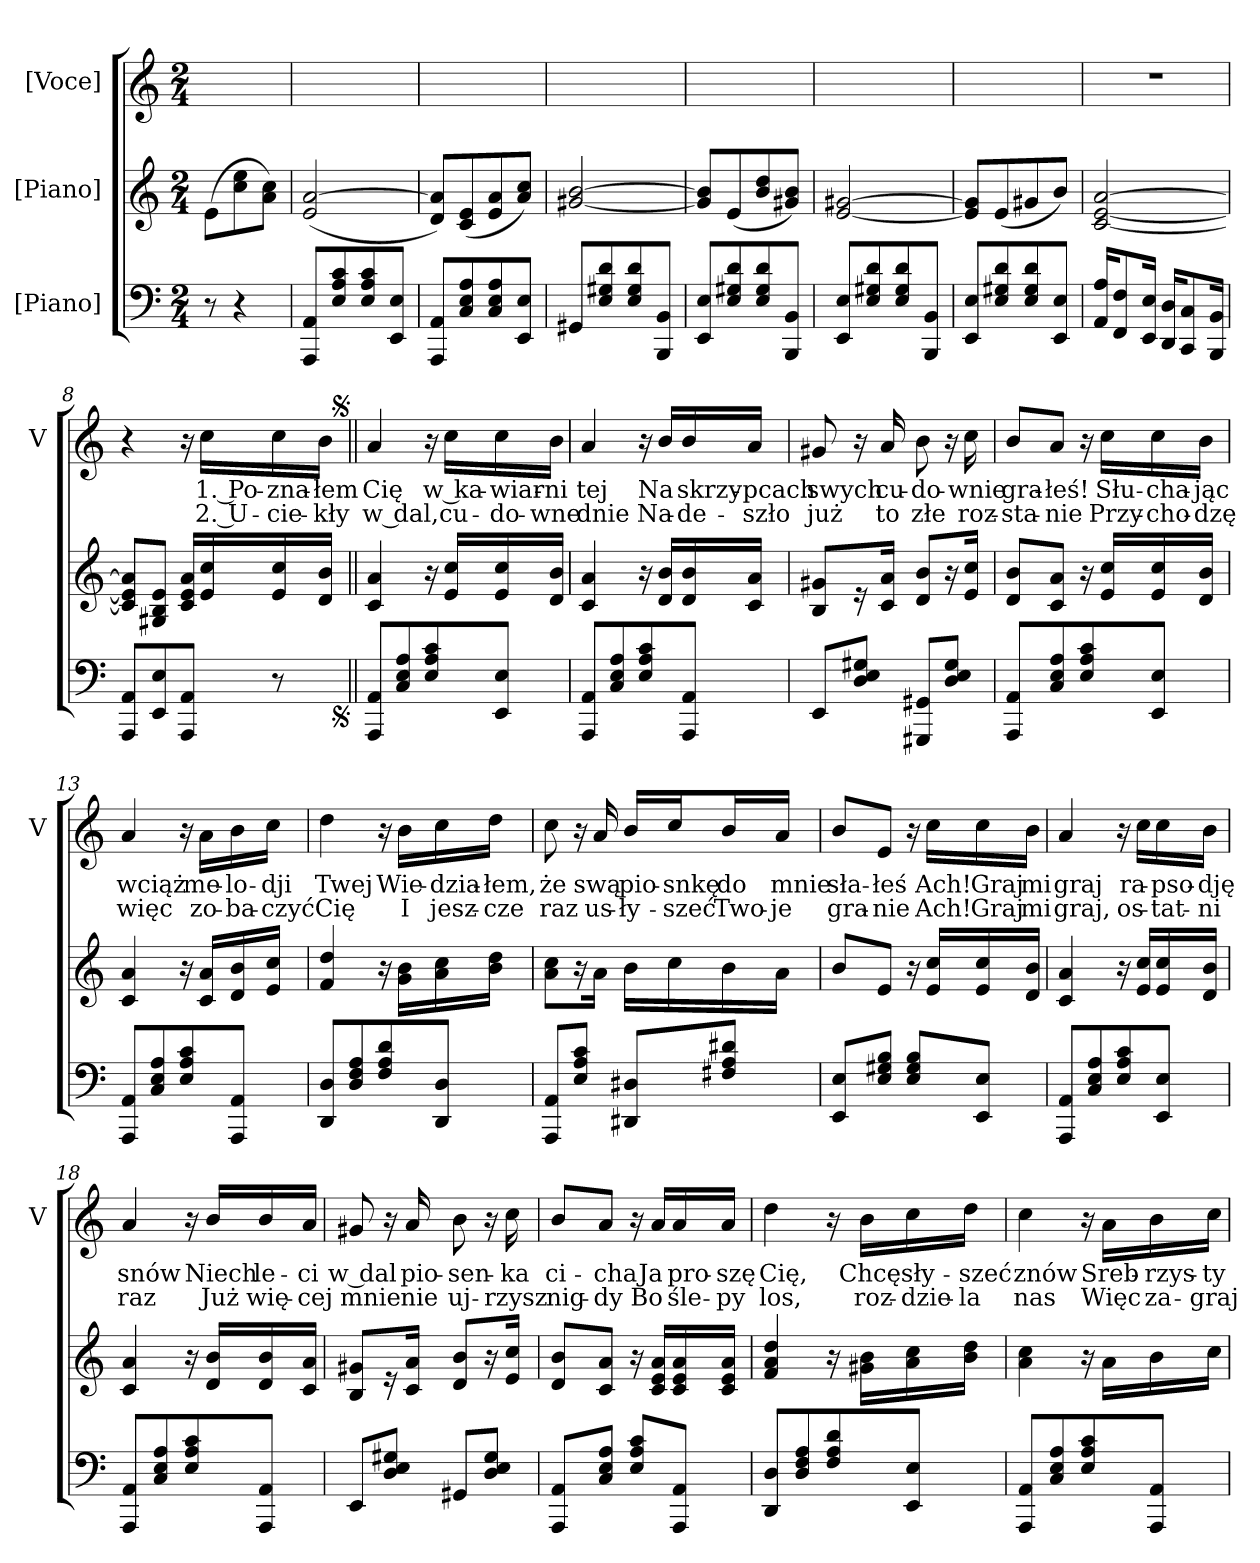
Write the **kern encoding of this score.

**kern	**kern	**kern	**text	**text
*part3	*part2	*part1	*part1	*part1
*staff3	*staff2	*staff1	*staff1	*staff1
*I"[Piano]	*I"[Piano]	*I"[Voce]	*	*
*	*	*I'V	*	*
*clefF4	*clefG2	*clefG2	*	*
*k[]	*k[]	*k[]	*	*
*a:	*a:	*a:	*	*
*M2/4	*M2/4	*M2/4	*	*
=	=	=	=	=
8r	(>8e\L	4ryy	.	.
4r	8cc\ 8ee\	.	.	.
.	8a\ 8cc\J)	8ryy	.	.
=1	=1	=1	=1	=1
8AAA/ 8AA/L	(2e/ [2a/	2ryy	.	.
8E/ 8A/ 8c/	.	.	.	.
8E/ 8A/ 8c/	.	.	.	.
8EE/ 8E/J	.	.	.	.
=2	=2	=2	=2	=2
8AAA/ 8AA/L	8d/ 8a]/L)	2ryy	.	.
8C/ 8E/ 8A/	(8c/ 8e/	.	.	.
8C/ 8E/ 8A/	8e/ 8a/	.	.	.
8EE/ 8E/J	8a/ 8cc/J)	.	.	.
=3	=3	=3	=3	=3
8GG#X/L	[2g#X/ [2b/	2ryy	.	.
8E/ 8G#X/ 8d/	.	.	.	.
8E/ 8G#/ 8d/	.	.	.	.
8BBB/ 8BB/J	.	.	.	.
=4	=4	=4	=4	=4
8EE/ 8E/L	8g#]/ 8b]/L	2ryy	.	.
8E/ 8G#X/ 8d/	(8e/	.	.	.
8E/ 8G#/ 8d/	8b/ 8dd/	.	.	.
8BBB/ 8BB/J	8g#X/ 8b/J)	.	.	.
=5	=5	=5	=5	=5
8EE/ 8E/L	[2e/ [2g#X/	2ryy	.	.
8E/ 8G#X/ 8d/	.	.	.	.
8E/ 8G#/ 8d/	.	.	.	.
8BBB/ 8BB/J	.	.	.	.
=6	=6	=6	=6	=6
8EE/ 8E/L	8e]/ 8g#]/L	2ryy	.	.
8E/ 8G#X/ 8d/	(8e/	.	.	.
8E/ 8G#/ 8d/	8g#X/	.	.	.
8EE/ 8E/J	8b/J)	.	.	.
=7	=7	=7	=7	=7
16AA/ 16A/KL	[2c/ [2e/ [2a/	2r	.	.
8FF/ 8F/	.	.	.	.
16EE/ 16E/Jk	.	.	.	.
16DD/ 16D/KL	.	.	.	.
8CC/ 8C/	.	.	.	.
16BBB/ 16BB/Jk	.	.	.	.
=8	=8	=8	=8	=8
8AAA/ 8AA/L	8c]/ 8e]/ 8a]/L	4r	.	.
8EE/ 8E/	8G#X/ 8B/ 8e/J	.	.	.
8AAA/ 8AA/J	16c/ 16e/ 16a/LL	16r	.	.
.	16e/ 16cc/	16cc\LL	1. Po-	2. U-
8r	16e/ 16cc/	16cc\	-zna-	-cie-
.	16d/ 16b/JJ	16b\JJ	-łem	-kły
!	!	!LO:TX:a:rj:t=[segno]	!	!
!LO:TX:b:rj:t=[segno]	!	!	!	!
=9||	=9||	=9||	=9||	=9||
8AAA/ 8AA/L	4c/ 4a/	4a/	Cię	w dal,
8C/ 8E/ 8A/	.	.	.	.
8E/ 8A/ 8c/	16r	16r	.	.
.	16e/ 16cc/LL	16cc\LL	w ka-	cu-
8EE/ 8E/J	16e/ 16cc/	16cc\	-wiar-	-do-
.	16d/ 16b/JJ	16b\JJ	-ni	-wne
=10	=10	=10	=10	=10
8AAA/ 8AA/L	4c/ 4a/	4a/	tej	dnie
8C/ 8E/ 8A/	.	.	.	.
8E/ 8A/ 8c/	16r	16r	.	.
.	16d/ 16b/LL	16b/LL	Na	Na-
8AAA/ 8AA/J	16d/ 16b/	16b/	skrzy-	-de-
.	16c/ 16a/JJ	16a/JJ	-pcach	-szło
=11	=11	=11	=11	=11
8EE/L	8B/ 8g#X/L	8g#X/	swych	już
8D/ 8E/ 8G#X/J	16r	16r	.	.
.	16c/ 16a/Jk	16a/	cu-	to
8GGG#X/ 8GG#X/L	8d/ 8b/L	8b\	-do-	złe
8D/ 8E/ 8G#/J	16r	16r	.	.
.	16e/ 16cc/Jk	16cc\	-wnie	roz-
=12	=12	=12	=12	=12
8AAA/ 8AA/L	8d/ 8b/L	8b/L	gra-	-sta-
8C/ 8E/ 8A/	8c/ 8a/J	8a/J	-łeś!	-nie
8E/ 8A/ 8c/	16r	16r	.	.
.	16e/ 16cc/LL	16cc\LL	Słu-	Przy-
8EE/ 8E/J	16e/ 16cc/	16cc\	-cha-	-cho-
.	16d/ 16b/JJ	16b\JJ	-jąc	-dzę
=13	=13	=13	=13	=13
8AAA/ 8AA/L	4c/ 4a/	4a/	wciąż	więc
8C/ 8E/ 8A/	.	.	.	.
8E/ 8A/ 8c/	16r	16r	.	.
.	16c/ 16a/LL	16a\LL	me-	zo-
8AAA/ 8AA/J	16d/ 16b/	16b\	-lo-	-ba-
.	16e/ 16cc/JJ	16cc\JJ	-dji	-czyć
=14	=14	=14	=14	=14
8DD/ 8D/L	4f/ 4dd/	4dd\	Twej	Cię
8D/ 8F/ 8A/	.	.	.	.
8F/ 8A/ 8d/	16r	16r	.	.
.	16g\ 16b\LL	16b\LL	Wie-	I
8DD/ 8D/J	16a\ 16cc\	16cc\	-dzia-	jesz-
.	16b\ 16dd\JJ	16dd\JJ	-łem,	-cze
=15	=15	=15	=15	=15
8AAA/ 8AA/L	8a\ 8cc\L	8cc\	że	raz
8E/ 8A/ 8c/J	16r	16r	.	.
.	16a\Jk	16a/	swą	us-
8DD#X/ 8D#X/L	16b\LL	16b/LL	pio-	-ły-
.	16cc\	16cc/J	-snkę	-szeć
8F#X/ 8A/ 8d#X/J	16b\	16b/L	do	Two-
.	16a\JJ	16a/JJ	mnie	-je
=16	=16	=16	=16	=16
8EE/ 8E/L	8b/L	8b/L	sła-	gra-
8E/ 8G#X/ 8B/J	8e/J	8e/J	-łeś	-nie
8E/ 8G#/ 8B/L	16r	16r	.	.
.	16e/ 16cc/LL	16cc\LL	Ach!	Ach!
8EE/ 8E/J	16e/ 16cc/	16cc\	Graj	Graj
.	16d/ 16b/JJ	16b\JJ	mi	mi
=17	=17	=17	=17	=17
8AAA/ 8AA/L	4c/ 4a/	4a/	graj	graj,
8C/ 8E/ 8A/	.	.	.	.
8E/ 8A/ 8c/	16r	16r	.	.
.	16e/ 16cc/LL	16cc\LL	ra-	os-
8EE/ 8E/J	16e/ 16cc/	16cc\	-pso-	-tat-
.	16d/ 16b/JJ	16b\JJ	-dję	-ni
=18	=18	=18	=18	=18
8AAA/ 8AA/L	4c/ 4a/	4a/	snów	raz
8C/ 8E/ 8A/	.	.	.	.
8E/ 8A/ 8c/	16r	16r	.	.
.	16d/ 16b/LL	16b/LL	Niech	Już
8AAA/ 8AA/J	16d/ 16b/	16b/	le-	wię-
.	16c/ 16a/JJ	16a/JJ	-ci	-cej
=19	=19	=19	=19	=19
8EE/L	8B/ 8g#X/L	8g#X/	w dal	mnie
8D/ 8E/ 8G#X/J	16r	16r	.	.
.	16c/ 16a/Jk	16a/	pio-	nie
8GG#X/L	8d/ 8b/L	8b\	-sen-	uj-
8D/ 8E/ 8G#/J	16r	16r	.	.
.	16e/ 16cc/Jk	16cc\	-ka	-rzysz
=20	=20	=20	=20	=20
8AAA/ 8AA/L	8d/ 8b/L	8b/L	ci-	nig-
8C/ 8E/ 8A/J	8c/ 8a/J	8a/J	-cha	-dy
8E/ 8A/ 8c/L	16r	16r	.	.
.	16c/ 16e/ 16a/LL	16a/LL	Ja	Bo
8AAA/ 8AA/J	16c/ 16e/ 16a/	16a/	pro-	śle-
.	16c/ 16e/ 16a/JJ	16a/JJ	-szę	-py
=21	=21	=21	=21	=21
8DD/ 8D/L	4f/ 4a/ 4dd/	4dd\	Cię,	los,
8D/ 8F/ 8A/	.	.	.	.
8F/ 8A/ 8d/	16r	16r	.	.
.	16g#X\ 16b\LL	16b\LL	Chcę	roz-
8EE/ 8E/J	16a\ 16cc\	16cc\	sły-	-dzie-
.	16b\ 16dd\JJ	16dd\JJ	-szeć	-la
=22	=22	=22	=22	=22
8AAA/ 8AA/L	4a\ 4cc\	4cc\	znów	nas
8C/ 8E/ 8A/	.	.	.	.
8E/ 8A/ 8c/	16r	16r	.	.
.	16a\LL	16a\LL	Sreb-	Więc
8AAA/ 8AA/J	16b\	16b\	-rzys-	za-
.	16cc\JJ	16cc\JJ	-ty	-graj
=	=	=	=	=
*-	*-	*-	*-	*-
